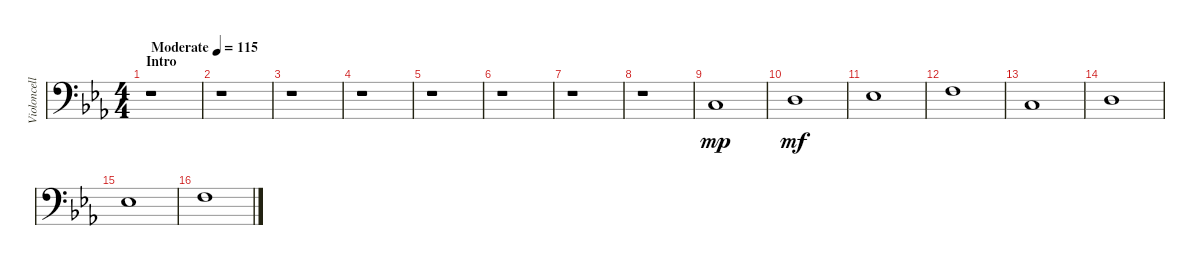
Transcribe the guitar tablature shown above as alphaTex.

\track ("Violoncelle" "Violoncell") {instrument stringensemble1}
\staff {score}
\tuning (G2 D2 A1 E1) {hide}
\ts (4 4)
\section ("" "Intro")
\tempo (115 "Moderate")
\clef f4
\ks cminor
r.1{dy mp instrument stringensemble1} |
r.1 |
r.1 |
r.1 |
r.1 |
r.1 |
r.1 |
r.1 |
5.1.1{volume 13} |
7.1.1{dy mf} |
8.1.1 |
10.1.1 |
5.1.1 |
7.1.1 |
8.1.1 |
10.1.1
